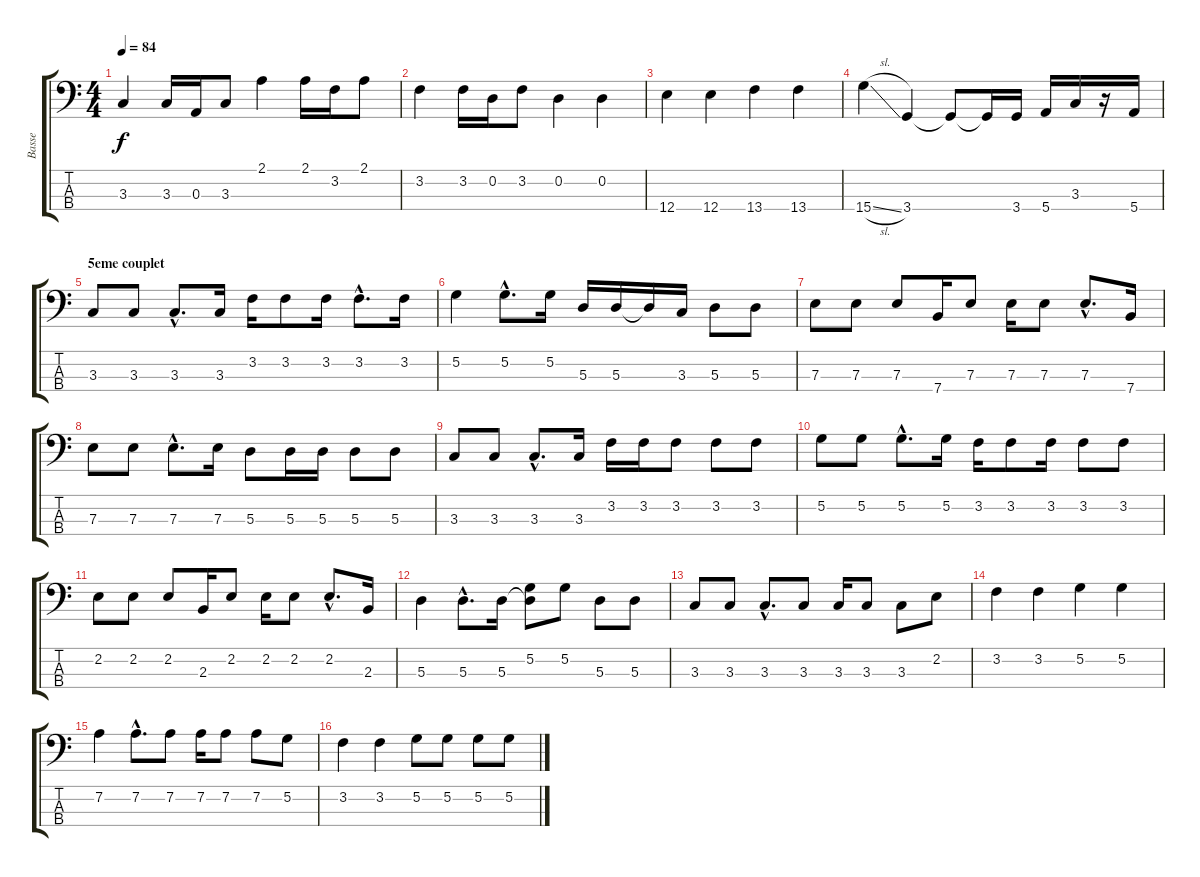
\track ("Basse" "Basse") {instrument electricbasspick}
\staff {score tabs}
\tuning (G2 D2 A1 E1) {hide}
\ts (4 4)
\tempo 84
\clef f4
\ks c
3.3.4{dy f} 3.3.16 0.3.16 3.3.8 2.1.4 2.1.16 3.2.16 2.1.8 |
3.2.4 3.2.16 0.2.16 3.2.8 0.2.4 0.2.4 |
12.4.4 12.4.4 13.4.4 13.4.4 |
15.4{sl}.4 3.4.4 3.4{t}.8 3.4{t}.16 3.4.16 5.4.16 3.3.16 r.16 5.4.16 |
\section ("" "5eme couplet")
3.3.8 3.3.8 3.3{hac}.8{d} 3.3.16 3.2.16 3.2.8 3.2.16 3.2{hac}.8{d} 3.2.16 |
5.2.4 5.2{hac}.8{d} 5.2.16 5.3.16 5.3.16 5.3{t}.16 3.3.16 5.3.8 5.3.8 |
7.3.8 7.3.8 7.3.8 7.4.16 7.3.8 7.3.16 7.3.8 7.3{hac}.8{d} 7.4.16 |
7.3.8 7.3.8 7.3{hac}.8{d} 7.3.16 5.3.8 5.3.16 5.3.16 5.3.8 5.3.8 |
3.3.8 3.3.8 3.3{hac}.8{d} 3.3.16 3.2.16 3.2.16 3.2.8 3.2.8 3.2.8 |
5.2.8 5.2.8 5.2{hac}.8{d} 5.2.16 3.2.16 3.2.8 3.2.16 3.2.8 3.2.8 |
2.2.8 2.2.8 2.2.8 2.3.16 2.2.8 2.2.16 2.2.8 2.2{hac}.8{d} 2.3.16 |
5.3.4 5.3{hac}.8{d} 5.3.16 (5.2 5.3{t}).8 5.2.8 5.3.8 5.3.8 |
\section ("" "")
3.3.8 3.3.8 3.3{hac}.8{d} 3.3.8 3.3.16 3.3.8 3.3.8 2.2.8 |
3.2.4 3.2.4 5.2.4 5.2.4 |
7.2.4 7.2{hac}.8{d} 7.2.8 7.2.16 7.2.8 7.2.8 5.2.8 |
3.2.4 3.2.4 5.2.8 5.2.8 5.2.8 5.2.8
